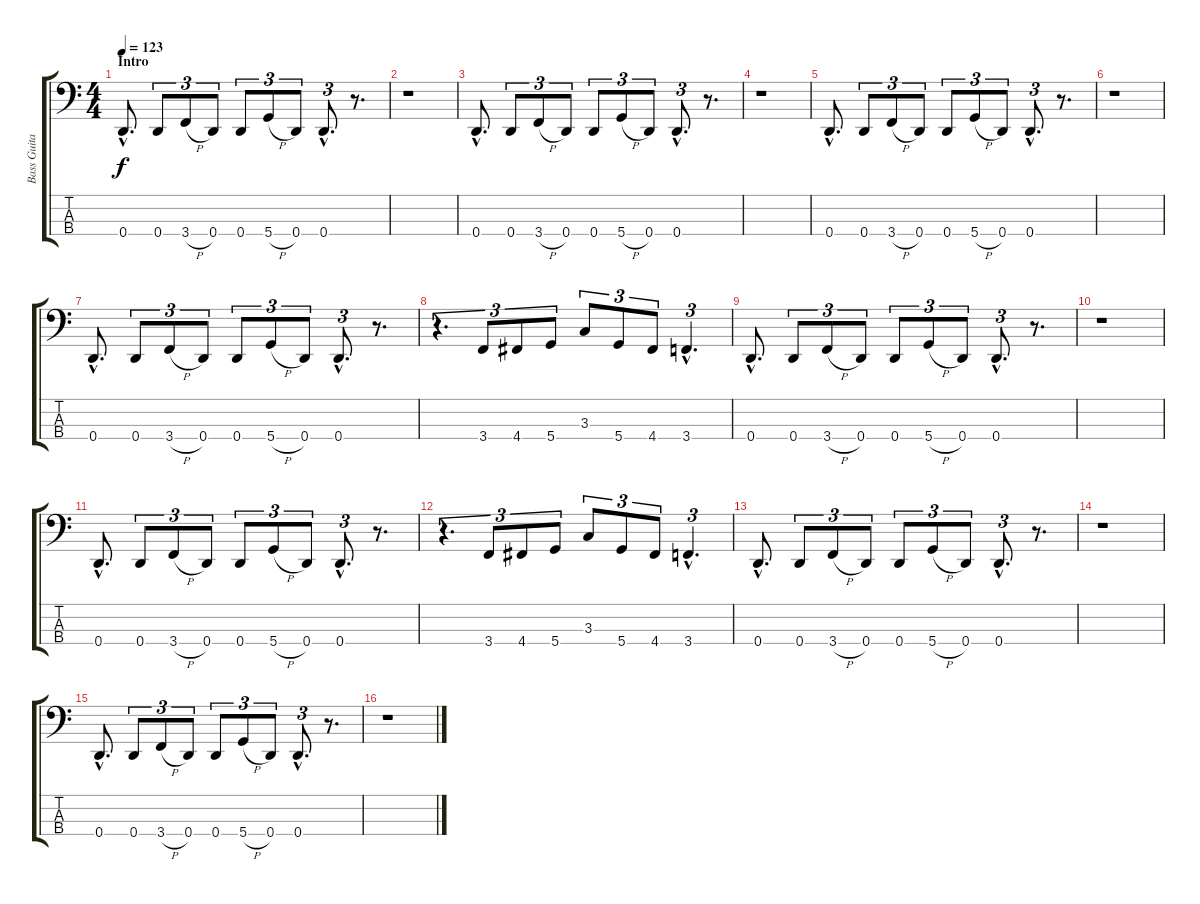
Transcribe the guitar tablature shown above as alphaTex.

\track ("Bass Guitar" "Bass Guita") {instrument electricbassfinger}
\staff {score tabs}
\tuning (G2 D2 A1 D1) {hide}
\ts (4 4)
\section ("" "Intro")
\tempo 123
\clef f4
\ks c
0.4{hac}.8{d dy f instrument electricbassfinger} 0.4.8{tu (3 2)} 3.4{h}.8{tu (3 2)} 0.4.8{tu (3 2)} 0.4.8{tu (3 2)} 5.4{h}.8{tu (3 2)} 0.4.8{tu (3 2)} 0.4{hac}.8{d tu (3 2)} r.8{d} |
r.1 |
0.4{hac}.8{d} 0.4.8{tu (3 2)} 3.4{h}.8{tu (3 2)} 0.4.8{tu (3 2)} 0.4.8{tu (3 2)} 5.4{h}.8{tu (3 2)} 0.4.8{tu (3 2)} 0.4{hac}.8{d tu (3 2)} r.8{d} |
r.1 |
0.4{hac}.8{d} 0.4.8{tu (3 2)} 3.4{h}.8{tu (3 2)} 0.4.8{tu (3 2)} 0.4.8{tu (3 2)} 5.4{h}.8{tu (3 2)} 0.4.8{tu (3 2)} 0.4{hac}.8{d tu (3 2)} r.8{d} |
r.1 |
0.4{hac}.8{d} 0.4.8{tu (3 2)} 3.4{h}.8{tu (3 2)} 0.4.8{tu (3 2)} 0.4.8{tu (3 2)} 5.4{h}.8{tu (3 2)} 0.4.8{tu (3 2)} 0.4{hac}.8{d tu (3 2)} r.8{d} |
r.4{d tu (3 2)} 3.4.8{tu (3 2)} 4.4.8{tu (3 2)} 5.4.8{tu (3 2)} 3.3.8{tu (3 2)} 5.4.8{tu (3 2)} 4.4.8{tu (3 2)} 3.4{hac}.4{d tu (3 2)} |
0.4{hac}.8{d} 0.4.8{tu (3 2)} 3.4{h}.8{tu (3 2)} 0.4.8{tu (3 2)} 0.4.8{tu (3 2)} 5.4{h}.8{tu (3 2)} 0.4.8{tu (3 2)} 0.4{hac}.8{d tu (3 2)} r.8{d} |
r.1 |
0.4{hac}.8{d} 0.4.8{tu (3 2)} 3.4{h}.8{tu (3 2)} 0.4.8{tu (3 2)} 0.4.8{tu (3 2)} 5.4{h}.8{tu (3 2)} 0.4.8{tu (3 2)} 0.4{hac}.8{d tu (3 2)} r.8{d} |
r.4{d tu (3 2)} 3.4.8{tu (3 2)} 4.4.8{tu (3 2)} 5.4.8{tu (3 2)} 3.3.8{tu (3 2)} 5.4.8{tu (3 2)} 4.4.8{tu (3 2)} 3.4{hac}.4{d tu (3 2)} |
0.4{hac}.8{d} 0.4.8{tu (3 2)} 3.4{h}.8{tu (3 2)} 0.4.8{tu (3 2)} 0.4.8{tu (3 2)} 5.4{h}.8{tu (3 2)} 0.4.8{tu (3 2)} 0.4{hac}.8{d tu (3 2)} r.8{d} |
r.1 |
0.4{hac}.8{d} 0.4.8{tu (3 2)} 3.4{h}.8{tu (3 2)} 0.4.8{tu (3 2)} 0.4.8{tu (3 2)} 5.4{h}.8{tu (3 2)} 0.4.8{tu (3 2)} 0.4{hac}.8{d tu (3 2)} r.8{d} |
r.1
